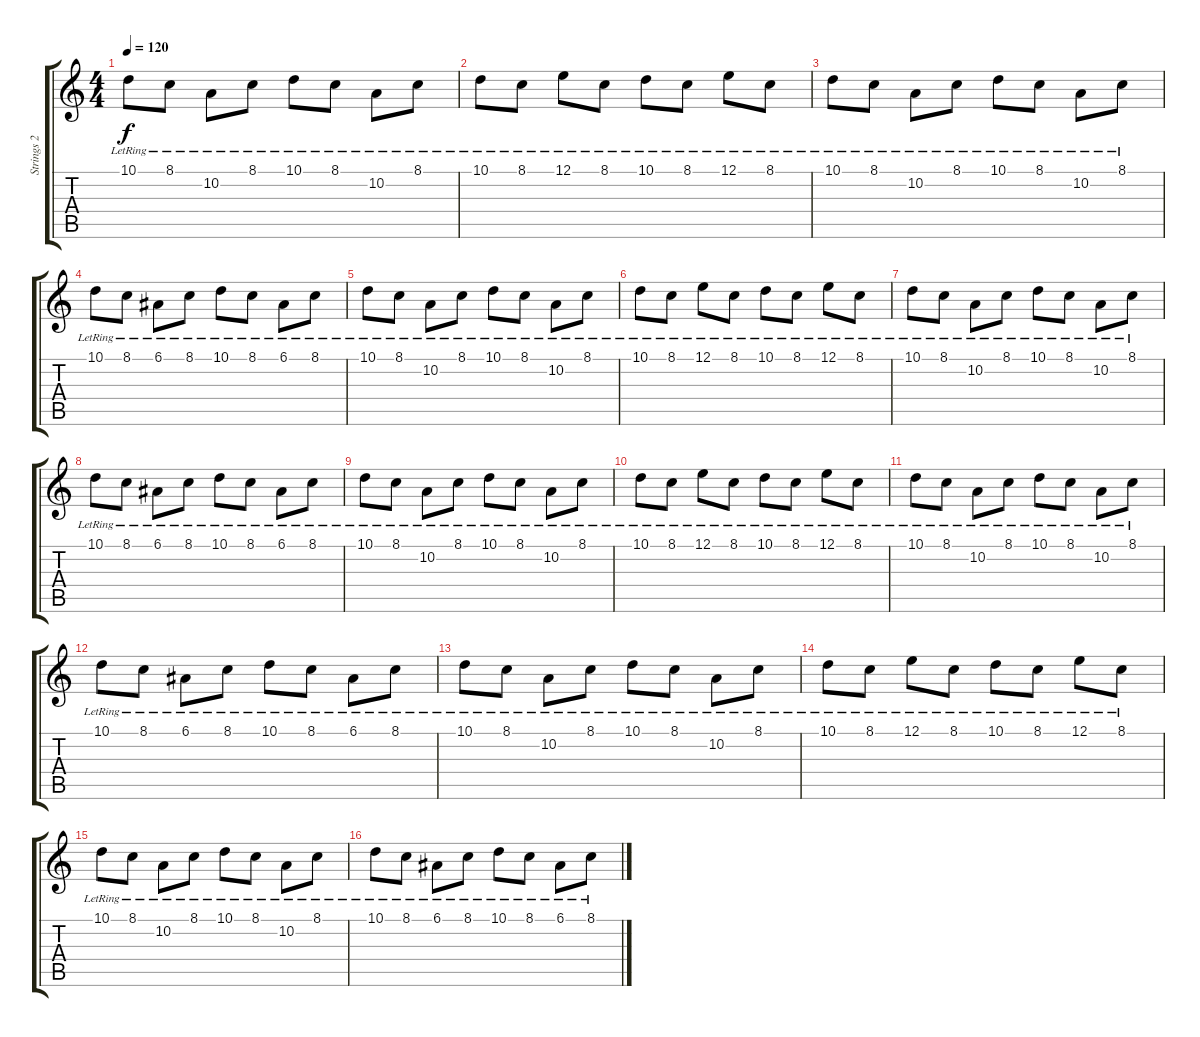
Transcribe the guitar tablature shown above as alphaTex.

\track ("Strings 2" "Strings 2") {instrument stringensemble1}
\staff {score tabs}
\tuning (E4 B3 G3 D3 A2 E2) {hide}
\ts (4 4)
\tempo 120
\clef g2
\ks c
10.1{lr}.8{dy f volume 12 instrument stringensemble1} 8.1{lr}.8 10.2{lr}.8 8.1{lr}.8 10.1{lr}.8 8.1{lr}.8 10.2{lr}.8 8.1{lr}.8 |
10.1{lr}.8 8.1{lr}.8 12.1{lr}.8 8.1{lr}.8 10.1{lr}.8 8.1{lr}.8 12.1{lr}.8 8.1{lr}.8 |
10.1{lr}.8 8.1{lr}.8 10.2{lr}.8 8.1{lr}.8 10.1{lr}.8 8.1{lr}.8 10.2{lr}.8 8.1{lr}.8 |
10.1{lr}.8 8.1{lr}.8 6.1{lr}.8 8.1{lr}.8 10.1{lr}.8 8.1{lr}.8 6.1{lr}.8 8.1{lr}.8 |
10.1{lr}.8{volume 12 instrument stringensemble1} 8.1{lr}.8 10.2{lr}.8 8.1{lr}.8 10.1{lr}.8 8.1{lr}.8 10.2{lr}.8 8.1{lr}.8 |
10.1{lr}.8 8.1{lr}.8 12.1{lr}.8 8.1{lr}.8 10.1{lr}.8 8.1{lr}.8 12.1{lr}.8 8.1{lr}.8 |
10.1{lr}.8 8.1{lr}.8 10.2{lr}.8 8.1{lr}.8 10.1{lr}.8 8.1{lr}.8 10.2{lr}.8 8.1{lr}.8 |
10.1{lr}.8 8.1{lr}.8 6.1{lr}.8 8.1{lr}.8 10.1{lr}.8 8.1{lr}.8 6.1{lr}.8 8.1{lr}.8 |
10.1{lr}.8{volume 12 instrument stringensemble1} 8.1{lr}.8 10.2{lr}.8 8.1{lr}.8 10.1{lr}.8 8.1{lr}.8 10.2{lr}.8 8.1{lr}.8 |
10.1{lr}.8 8.1{lr}.8 12.1{lr}.8 8.1{lr}.8 10.1{lr}.8 8.1{lr}.8 12.1{lr}.8 8.1{lr}.8 |
10.1{lr}.8 8.1{lr}.8 10.2{lr}.8 8.1{lr}.8 10.1{lr}.8 8.1{lr}.8 10.2{lr}.8 8.1{lr}.8 |
10.1{lr}.8 8.1{lr}.8 6.1{lr}.8 8.1{lr}.8 10.1{lr}.8 8.1{lr}.8 6.1{lr}.8 8.1{lr}.8 |
10.1{lr}.8{volume 12 instrument stringensemble1} 8.1{lr}.8 10.2{lr}.8 8.1{lr}.8 10.1{lr}.8 8.1{lr}.8 10.2{lr}.8 8.1{lr}.8 |
10.1{lr}.8 8.1{lr}.8 12.1{lr}.8 8.1{lr}.8 10.1{lr}.8 8.1{lr}.8 12.1{lr}.8 8.1{lr}.8 |
10.1{lr}.8 8.1{lr}.8 10.2{lr}.8 8.1{lr}.8 10.1{lr}.8 8.1{lr}.8 10.2{lr}.8 8.1{lr}.8 |
10.1{lr}.8 8.1{lr}.8 6.1{lr}.8 8.1{lr}.8 10.1{lr}.8 8.1{lr}.8 6.1{lr}.8 8.1{lr}.8
